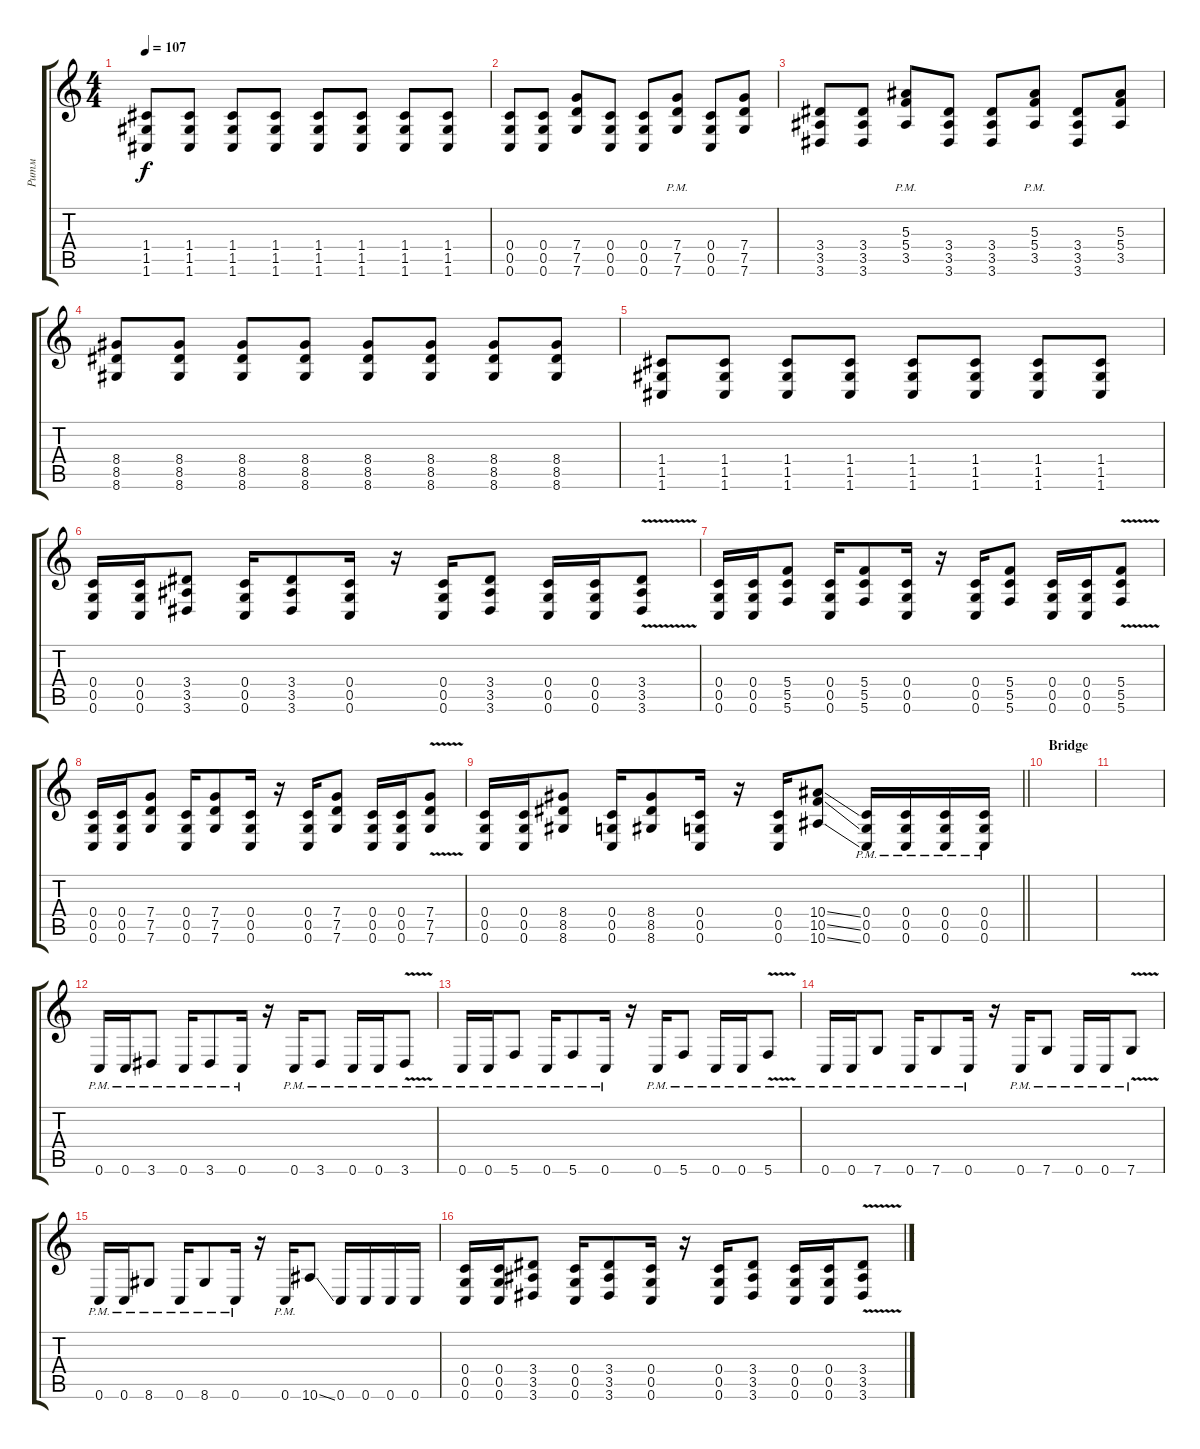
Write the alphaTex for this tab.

\track ("Ритм" "Ритм") {instrument distortionguitar}
\staff {score tabs}
\tuning (D4 A3 F3 C3 G2 C2) {hide}
\ts (4 4)
\tempo 107
\clef g2
\ks c
(1.4 1.5 1.6).8{dy f} (1.4 1.5 1.6).8 (1.4 1.5 1.6).8 (1.4 1.5 1.6).8 (1.4 1.5 1.6).8 (1.4 1.5 1.6).8 (1.4 1.5 1.6).8 (1.4 1.5 1.6).8 |
(0.4 0.5 0.6).8 (0.4 0.5 0.6).8 (7.4 7.5 7.6).8 (0.4 0.5 0.6).8 (0.4 0.5 0.6).8 (7.4{pm} 7.5 7.6).8 (0.4 0.5 0.6).8 (7.4 7.5 7.6).8 |
(3.4 3.5 3.6).8 (3.4 3.5 3.6).8 (5.3 5.4 3.5{pm}).8 (3.4 3.5 3.6).8 (3.4 3.5 3.6).8 (5.3 5.4 3.5{pm}).8 (3.4 3.5 3.6).8 (5.3 5.4 3.5).8 |
(8.4 8.5 8.6).8 (8.4 8.5 8.6).8 (8.4 8.5 8.6).8 (8.4 8.5 8.6).8 (8.4 8.5 8.6).8 (8.4 8.5 8.6).8 (8.4 8.5 8.6).8 (8.4 8.5 8.6).8 |
(1.4 1.5 1.6).8 (1.4 1.5 1.6).8 (1.4 1.5 1.6).8 (1.4 1.5 1.6).8 (1.4 1.5 1.6).8 (1.4 1.5 1.6).8 (1.4 1.5 1.6).8 (1.4 1.5 1.6).8 |
(0.4 0.5 0.6).16 (0.4 0.5 0.6).16 (3.4 3.5 3.6).8 (0.4 0.5 0.6).16 (3.4 3.5 3.6).8 (0.4 0.5 0.6).16 r.16 (0.4 0.5 0.6).16 (3.4 3.5 3.6).8 (0.4 0.5 0.6).16 (0.4 0.5 0.6).16 (3.4{v} 3.5 3.6).8 |
(0.4 0.5 0.6).16 (0.4 0.5 0.6).16 (5.4 5.5 5.6).8 (0.4 0.5 0.6).16 (5.4 5.5 5.6).8 (0.4 0.5 0.6).16 r.16 (0.4 0.5 0.6).16 (5.4 5.5 5.6).8 (0.4 0.5 0.6).16 (0.4 0.5 0.6).16 (5.4 5.5{v} 5.6).8 |
(0.4 0.5 0.6).16 (0.4 0.5 0.6).16 (7.4 7.5 7.6).8 (0.4 0.5 0.6).16 (7.4 7.5 7.6).8 (0.4 0.5 0.6).16 r.16 (0.4 0.5 0.6).16 (7.4 7.5 7.6).8 (0.4 0.5 0.6).16 (0.4 0.5 0.6).16 (7.4 7.5 7.6{v}).8 |
\barLineRight lightlight
(0.4 0.5 0.6).16 (0.4 0.5 0.6).16 (8.4 8.5 8.6).8 (0.4 0.5 0.6).16 (8.4 8.5 8.6).8 (0.4 0.5 0.6).16 r.16 (0.4 0.5 0.6).16 (10.4{ss} 10.5{ss} 10.6{ss}).8 (0.4{pm} 0.5{pm} 0.6{pm}).16 (0.4{pm} 0.5{pm} 0.6{pm}).16 (0.4{pm} 0.5{pm} 0.6{pm}).16 (0.4{pm} 0.5{pm} 0.6{pm}).16 |
\section ("" "Bridge")
|
|
0.6{pm}.16 0.6{pm}.16 3.6{pm}.8 0.6{pm}.16 3.6{pm}.8 0.6{pm}.16 r.16 0.6{pm}.16 3.6{pm}.8 0.6{pm}.16 0.6{pm}.16 3.6{v pm}.8 |
0.6{pm}.16 0.6{pm}.16 5.6{pm}.8 0.6{pm}.16 5.6{pm}.8 0.6{pm}.16 r.16 0.6{pm}.16 5.6{pm}.8 0.6{pm}.16 0.6{pm}.16 5.6{v pm}.8 |
0.6{pm}.16 0.6{pm}.16 7.6{pm}.8 0.6{pm}.16 7.6{pm}.8 0.6{pm}.16 r.16 0.6{pm}.16 7.6{pm}.8 0.6{pm}.16 0.6{pm}.16 7.6{v pm}.8 |
0.6{pm}.16 0.6{pm}.16 8.6{pm}.8 0.6{pm}.16 8.6{pm}.8 0.6{pm}.16 r.16 0.6{pm}.16 10.6{ss}.8 0.6.16 0.6.16 0.6.16 0.6.16 |
(0.4 0.5 0.6).16 (0.4 0.5 0.6).16 (3.4 3.5 3.6).8 (0.4 0.5 0.6).16 (3.4 3.5 3.6).8 (0.4 0.5 0.6).16 r.16 (0.4 0.5 0.6).16 (3.4 3.5 3.6).8 (0.4 0.5 0.6).16 (0.4 0.5 0.6).16 (3.4{v} 3.5{v} 3.6{v}).8
